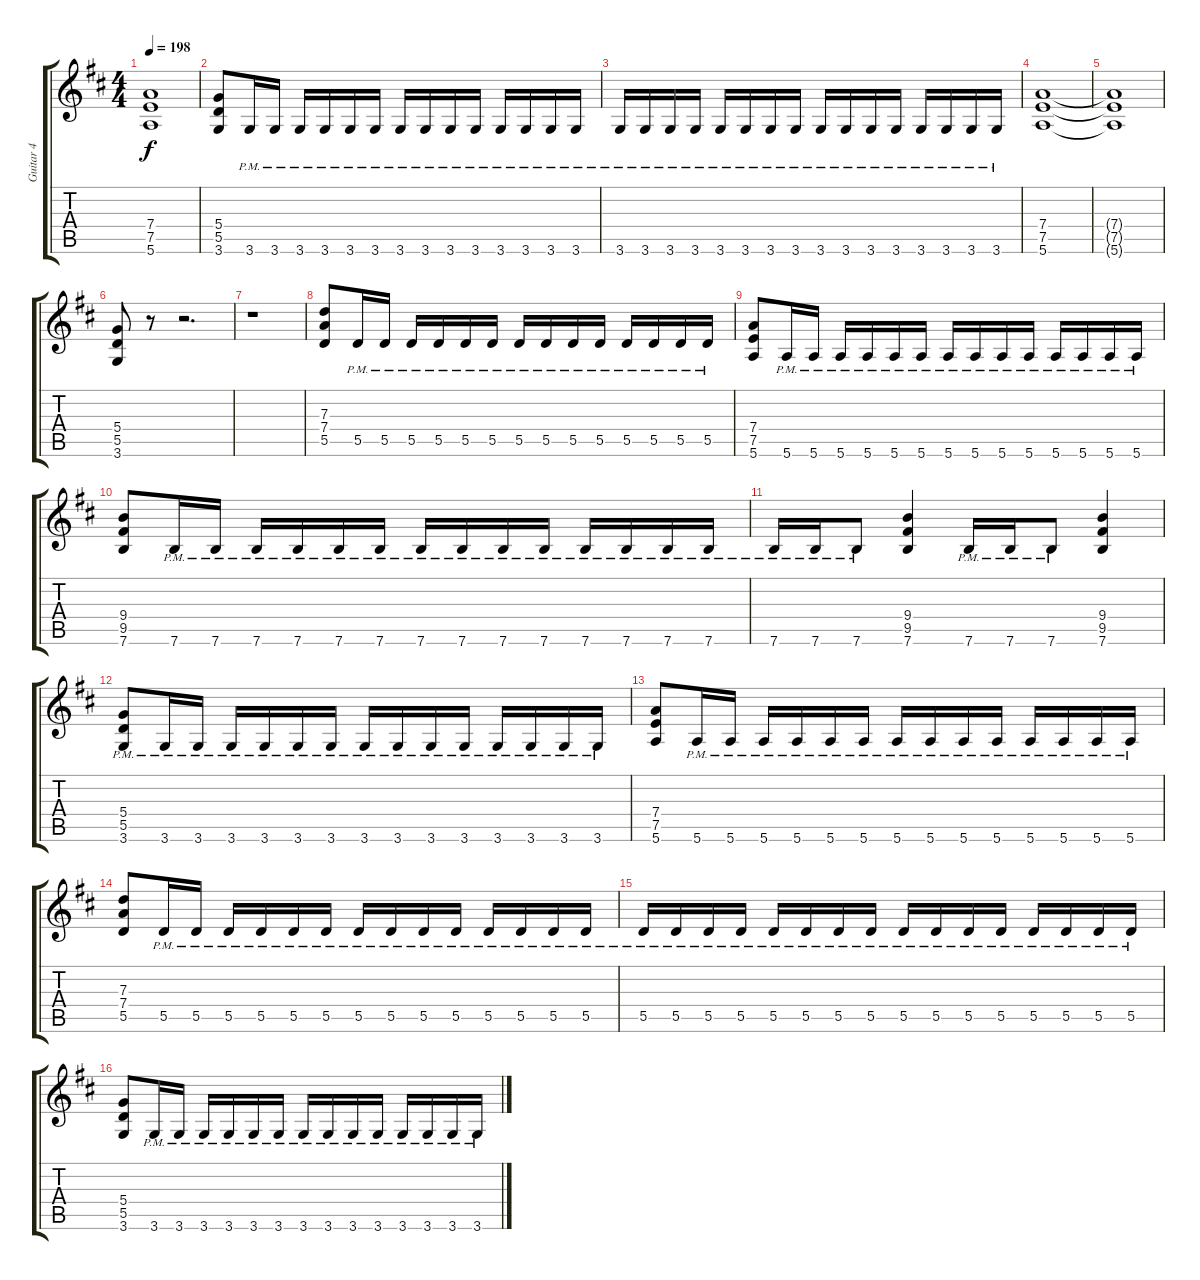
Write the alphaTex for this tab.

\track ("Guitar 4" "Guitar 4") {instrument distortionguitar}
\staff {score tabs}
\tuning (E4 B3 G3 D3 A2 E2) {hide}
\ts (4 4)
\tempo 198
\clef g2
\ks bminor
(7.4{t} 7.5{t} 5.6{t}).1{dy f} |
(5.4 5.5 3.6).8 3.6{pm}.16 3.6{pm}.16 3.6{pm}.16 3.6{pm}.16 3.6{pm}.16 3.6{pm}.16 3.6{pm}.16 3.6{pm}.16 3.6{pm}.16 3.6{pm}.16 3.6{pm}.16 3.6{pm}.16 3.6{pm}.16 3.6{pm}.16 |
3.6{pm}.16 3.6{pm}.16 3.6{pm}.16 3.6{pm}.16 3.6{pm}.16 3.6{pm}.16 3.6{pm}.16 3.6{pm}.16 3.6{pm}.16 3.6{pm}.16 3.6{pm}.16 3.6{pm}.16 3.6{pm}.16 3.6{pm}.16 3.6{pm}.16 3.6{pm}.16 |
(7.4 7.5 5.6).1 |
(7.4{t} 7.5{t} 5.6{t}).1 |
(5.4 5.5 3.6).8 r.8 r.2{d} |
r.1 |
(7.3 7.4 5.5).8 5.5{pm}.16 5.5{pm}.16 5.5{pm}.16 5.5{pm}.16 5.5{pm}.16 5.5{pm}.16 5.5{pm}.16 5.5{pm}.16 5.5{pm}.16 5.5{pm}.16 5.5{pm}.16 5.5{pm}.16 5.5{pm}.16 5.5{pm}.16 |
(7.4 7.5 5.6).8 5.6{pm}.16 5.6{pm}.16 5.6{pm}.16 5.6{pm}.16 5.6{pm}.16 5.6{pm}.16 5.6{pm}.16 5.6{pm}.16 5.6{pm}.16 5.6{pm}.16 5.6{pm}.16 5.6{pm}.16 5.6{pm}.16 5.6{pm}.16 |
(9.4 9.5 7.6).8 7.6{pm}.16 7.6{pm}.16 7.6{pm}.16 7.6{pm}.16 7.6{pm}.16 7.6{pm}.16 7.6{pm}.16 7.6{pm}.16 7.6{pm}.16 7.6{pm}.16 7.6{pm}.16 7.6{pm}.16 7.6{pm}.16 7.6{pm}.16 |
7.6{pm}.16 7.6{pm}.16 7.6{pm}.8 (9.4 9.5 7.6).4 7.6{pm}.16 7.6{pm}.16 7.6{pm}.8 (9.4 9.5 7.6).4 |
(5.4{pm} 5.5{pm} 3.6{pm}).8 3.6{pm}.16 3.6{pm}.16 3.6{pm}.16 3.6{pm}.16 3.6{pm}.16 3.6{pm}.16 3.6{pm}.16 3.6{pm}.16 3.6{pm}.16 3.6{pm}.16 3.6{pm}.16 3.6{pm}.16 3.6{pm}.16 3.6{pm}.16 |
(7.4 7.5 5.6).8 5.6{pm}.16 5.6{pm}.16 5.6{pm}.16 5.6{pm}.16 5.6{pm}.16 5.6{pm}.16 5.6{pm}.16 5.6{pm}.16 5.6{pm}.16 5.6{pm}.16 5.6{pm}.16 5.6{pm}.16 5.6{pm}.16 5.6{pm}.16 |
(7.3 7.4 5.5).8 5.5{pm}.16 5.5{pm}.16 5.5{pm}.16 5.5{pm}.16 5.5{pm}.16 5.5{pm}.16 5.5{pm}.16 5.5{pm}.16 5.5{pm}.16 5.5{pm}.16 5.5{pm}.16 5.5{pm}.16 5.5{pm}.16 5.5{pm}.16 |
5.5{pm}.16 5.5{pm}.16 5.5{pm}.16 5.5{pm}.16 5.5{pm}.16 5.5{pm}.16 5.5{pm}.16 5.5{pm}.16 5.5{pm}.16 5.5{pm}.16 5.5{pm}.16 5.5{pm}.16 5.5{pm}.16 5.5{pm}.16 5.5{pm}.16 5.5{pm}.16 |
(5.4 5.5 3.6).8 3.6{pm}.16 3.6{pm}.16 3.6{pm}.16 3.6{pm}.16 3.6{pm}.16 3.6{pm}.16 3.6{pm}.16 3.6{pm}.16 3.6{pm}.16 3.6{pm}.16 3.6{pm}.16 3.6{pm}.16 3.6{pm}.16 3.6{pm}.16
